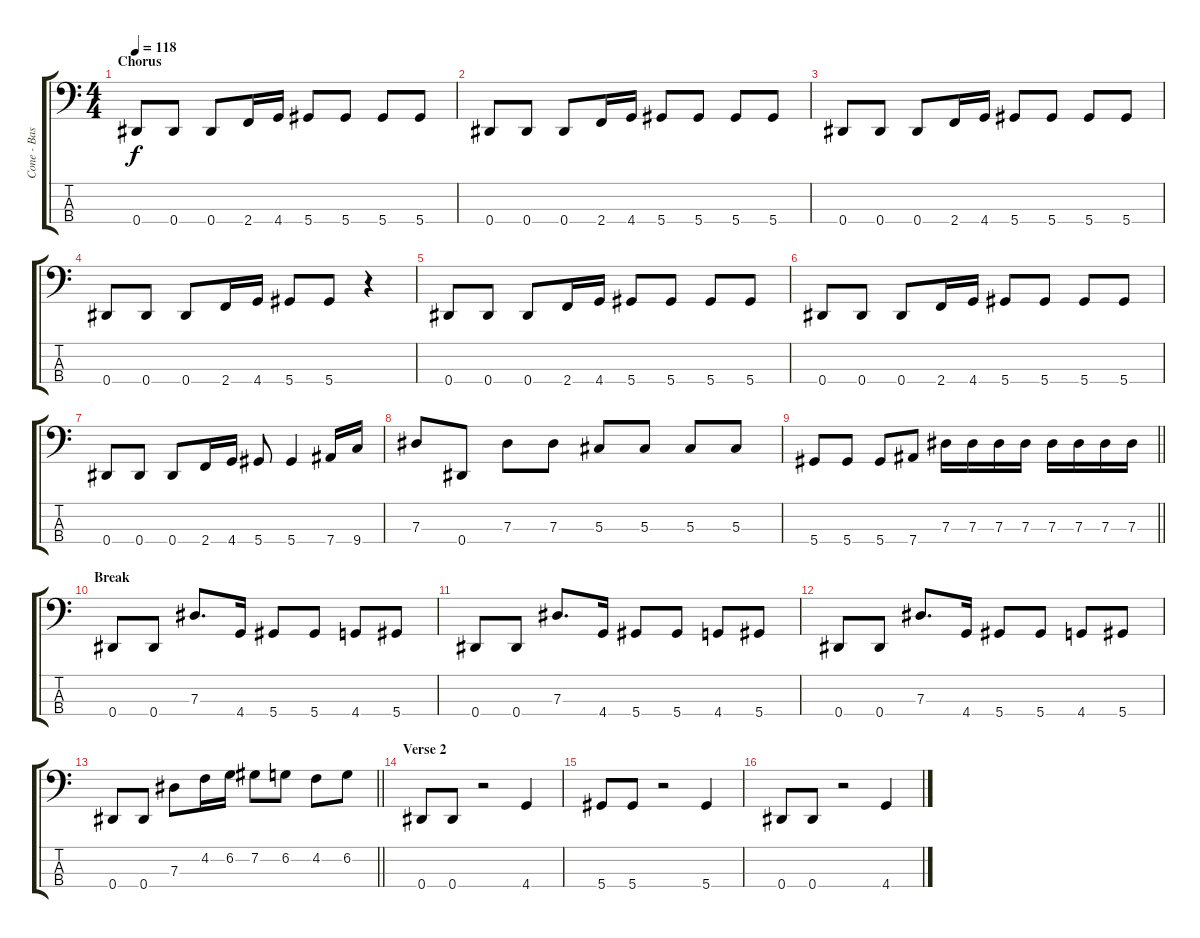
\track ("Cone - Bass" "Cone - Bas") {instrument electricbassfinger}
\staff {score tabs}
\tuning (Gb2 Db2 Ab1 Eb1) {hide}
\ts (4 4)
\section ("" "Chorus")
\tempo 118
\clef f4
\ks c
0.4.8{dy f} 0.4.8 0.4.8 2.4.16 4.4.16 5.4.8 5.4.8 5.4.8 5.4.8 |
0.4.8 0.4.8 0.4.8 2.4.16 4.4.16 5.4.8 5.4.8 5.4.8 5.4.8 |
0.4.8 0.4.8 0.4.8 2.4.16 4.4.16 5.4.8 5.4.8 5.4.8 5.4.8 |
0.4.8 0.4.8 0.4.8 2.4.16 4.4.16 5.4.8 5.4.8 r.4 |
0.4.8 0.4.8 0.4.8 2.4.16 4.4.16 5.4.8 5.4.8 5.4.8 5.4.8 |
0.4.8 0.4.8 0.4.8 2.4.16 4.4.16 5.4.8 5.4.8 5.4.8 5.4.8 |
0.4.8 0.4.8 0.4.8 2.4.16 4.4.16 5.4.8 5.4.4 7.4.16 9.4.16 |
7.3.8 0.4.8 7.3.8 7.3.8 5.3.8 5.3.8 5.3.8 5.3.8 |
\barLineRight lightlight
5.4.8 5.4.8 5.4.8 7.4.8 7.3.16 7.3.16 7.3.16 7.3.16 7.3.16 7.3.16 7.3.16 7.3.16 |
\section ("" "Break")
0.4.8 0.4.8 7.3.8{d} 4.4.16 5.4.8 5.4.8 4.4.8 5.4.8 |
0.4.8 0.4.8 7.3.8{d} 4.4.16 5.4.8 5.4.8 4.4.8 5.4.8 |
0.4.8 0.4.8 7.3.8{d} 4.4.16 5.4.8 5.4.8 4.4.8 5.4.8 |
\barLineRight lightlight
0.4.8 0.4.8 7.3.8 4.2.16 6.2.16 7.2.8 6.2.8 4.2.8 6.2.8 |
\section ("" "Verse 2")
0.4.8 0.4.8 r.2 4.4.4 |
5.4.8 5.4.8 r.2 5.4.4 |
0.4.8 0.4.8 r.2 4.4.4
